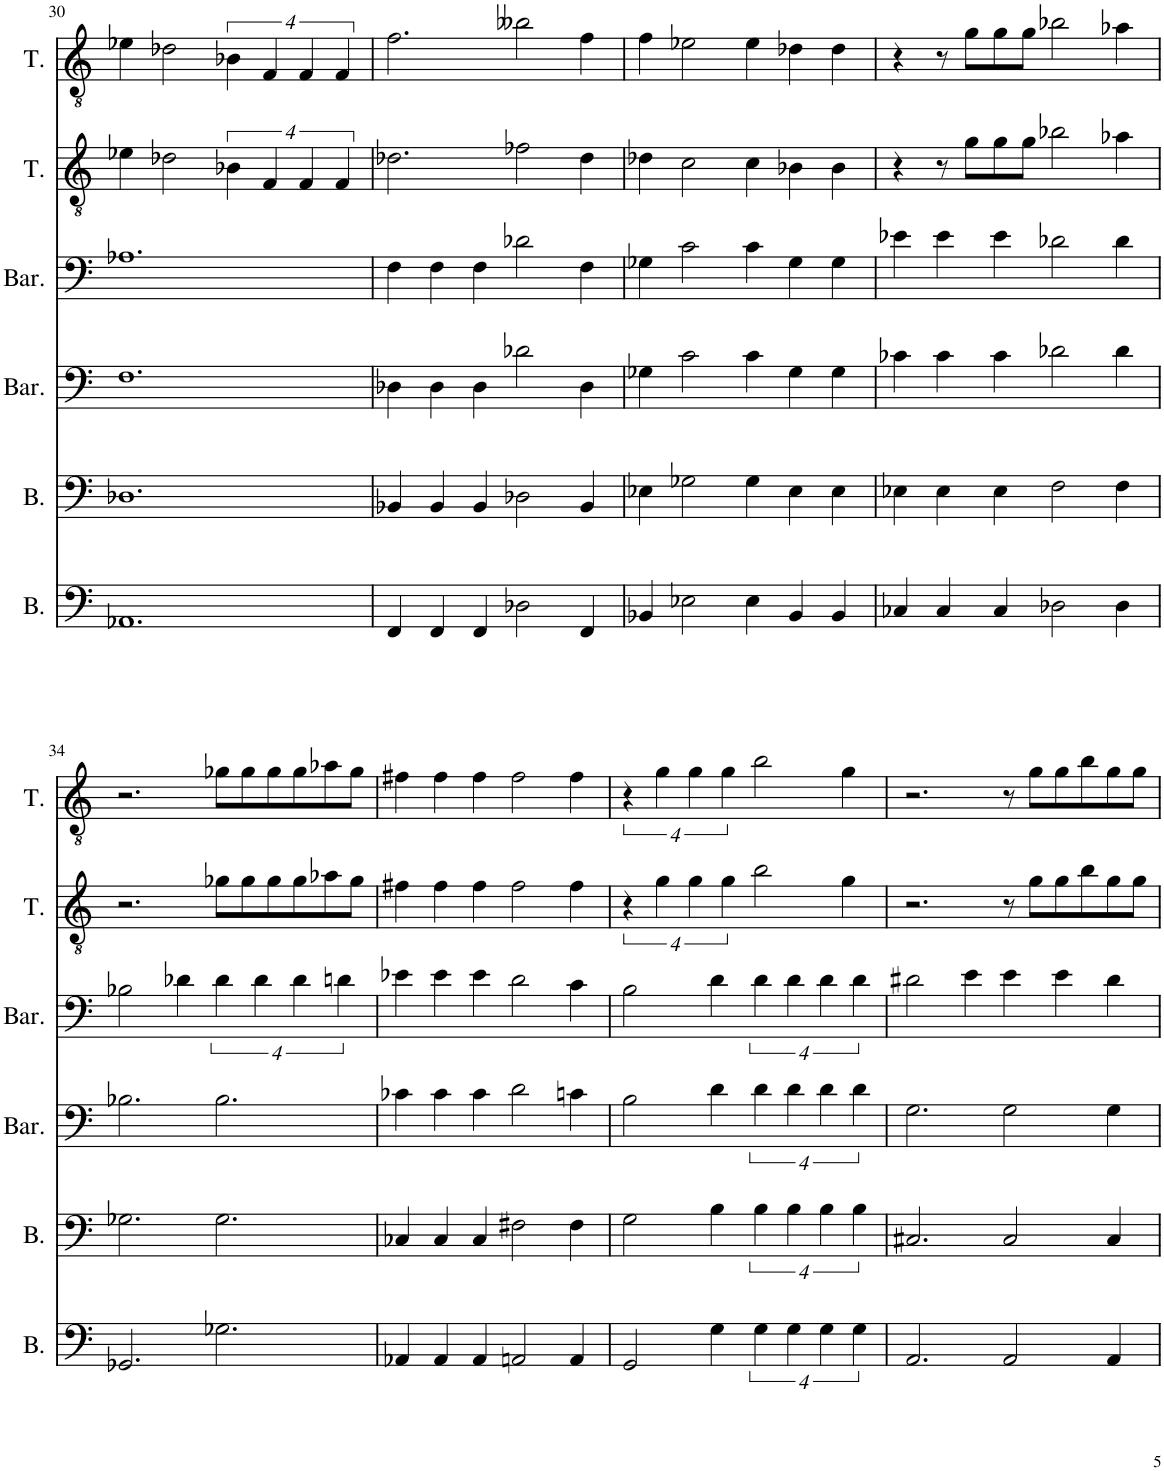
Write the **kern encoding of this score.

**kern	**kern	**kern	**kern	**kern	**kern
*part6	*part5	*part4	*part3	*part2	*part1
*staff6	*staff5	*staff4	*staff3	*staff2	*staff1
*I"IV. bas	*I"III. bas	*I"II. bas	*I"I. bas	*I"II. tenor	*I"I. tenor
*I'B.	*I'B.	*	*	*I'T.	*I'T.
!!LO:PB:g=z
*clefF4	*clefF4	*clefF4	*clefF4	*clefGv2	*clefGv2
*k[]	*k[]	*k[]	*k[]	*k[]	*k[]
*M6/4	*M6/4	*M6/4	*M6/4	*M6/4	*M6/4
=30	=30	=30	=30	=30	=30
1.AA-X	1.D-X	1.F	1.A-X	4e-X\	4e-X\
.	.	.	.	2d-X\	2d-X\
.	.	.	.	16%3B-X\	16%3B-X\
.	.	.	.	16%3F/	16%3F/
.	.	.	.	16%3F/	16%3F/
.	.	.	.	16%3F/	16%3F/
=31	=31	=31	=31	=31	=31
4FF/	4BB-X/	4D-X\	4F\	2.d-X\	2.f\
4FF/	4BB-/	4D-\	4F\	.	.
4FF/	4BB-/	4D-\	4F\	.	.
2D-X\	2D-X\	2d-X\	2d-X\	2f-X\	2b--X\
4FF/	4BB-/	4D-\	4F\	4d-\	4f\
=32	=32	=32	=32	=32	=32
4BB-X/	4E-X\	4G-X\	4G-X\	4d-X\	4f\
2E-X\	2G-X\	2c\	2c\	2c\	2e-X\
4E-\	4G-\	4c\	4c\	4c\	4e-\
4BB-/	4E-\	4G-\	4G-\	4B-X\	4d-X\
4BB-/	4E-\	4G-\	4G-\	4B-\	4d-\
=33	=33	=33	=33	=33	=33
4C-X/	4E-X\	4c-X\	4e-X\	4r	4r
4C-/	4E-\	4c-\	4e-\	8r	8r
.	.	.	.	8g\L	8g\L
4C-/	4E-\	4c-\	4e-\	8g\	8g\
.	.	.	.	8g\J	8g\J
2D-X\	2F\	2d-X\	2d-X\	2b-X\	2b-X\
4D-\	4F\	4d-\	4d-\	4a-X\	4a-X\
!!LO:LB:g=z
=34	=34	=34	=34	=34	=34
2.GG-X/	2.G-X\	2.B-X\	2B-X\	2.r	2.r
.	.	.	4d-X\	.	.
2.G-X\	2.G-\	2.B-\	16%3d-\	8g-X\L	8g-X\L
.	.	.	.	8g-\	8g-\
.	.	.	16%3d-\	.	.
.	.	.	.	8g-\	8g-\
.	.	.	16%3d-\	8g-\	8g-\
.	.	.	.	8a-X\	8a-X\
.	.	.	16%3dn\	.	.
.	.	.	.	8g-\J	8g-\J
=35	=35	=35	=35	=35	=35
4AA-X/	4C-X/	4c-X\	4e-X\	4f#X\	4f#X\
4AA-/	4C-/	4c-\	4e-\	4f#\	4f#\
4AA-/	4C-/	4c-\	4e-\	4f#\	4f#\
2AAn/	2F#X\	2d\	2d\	2f#\	2f#\
4AA/	4F#\	4cn\	4c\	4f#\	4f#\
=36	=36	=36	=36	=36	=36
2GG/	2G\	2B\	2B\	16%3r	16%3r
.	.	.	.	16%3g\	16%3g\
.	.	.	.	16%3g\	16%3g\
4G\	4B\	4d\	4d\	.	.
.	.	.	.	16%3g\	16%3g\
16%3G\	16%3B\	16%3d\	16%3d\	2b\	2b\
16%3G\	16%3B\	16%3d\	16%3d\	.	.
16%3G\	16%3B\	16%3d\	16%3d\	.	.
.	.	.	.	4g\	4g\
16%3G\	16%3B\	16%3d\	16%3d\	.	.
=37	=37	=37	=37	=37	=37
2.AA/	2.C#X/	2.G\	2d#X\	2.r	2.r
.	.	.	4e\	.	.
2AA/	2C#/	2G\	4e\	8r	8r
.	.	.	.	8g\L	8g\L
.	.	.	4e\	8g\	8g\
.	.	.	.	8b\	8b\
4AA/	4C#/	4G\	4d#\	8g\	8g\
.	.	.	.	8g\J	8g\J
=	=	=	=	=	=
*-	*-	*-	*-	*-	*-
